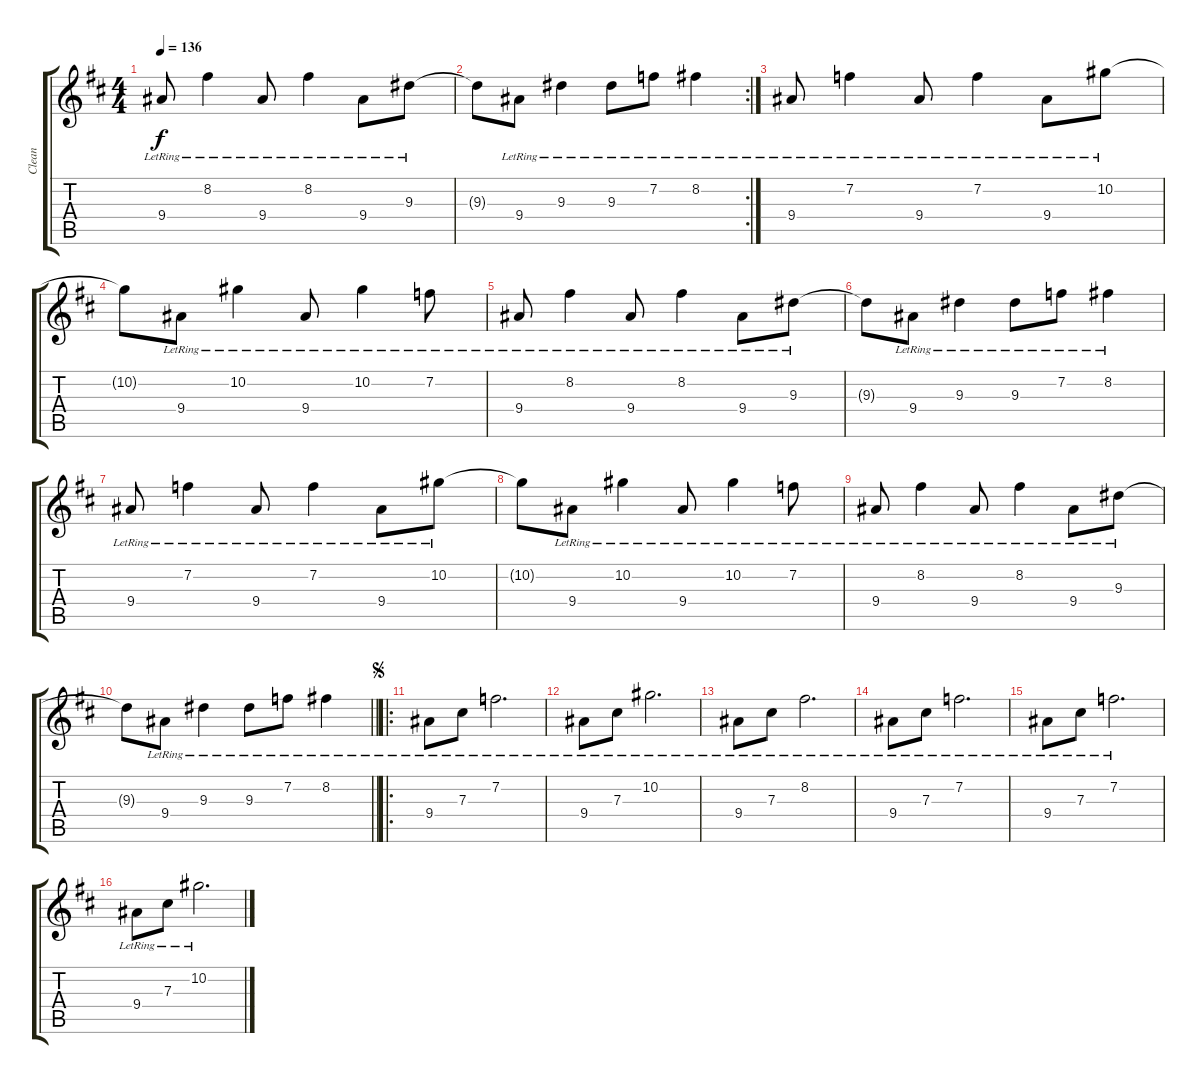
\track ("Clean" "Clean") {instrument acousticguitarsteel}
\staff {score tabs}
\tuning (Eb4 Bb3 Gb3 Db3 Ab2 Db2) {hide}
\ts (4 4)
\tempo 136
\clef g2
\ks d
9.4{lr}.8{dy f} 8.2{lr}.4 9.4{lr}.8 8.2{lr}.4 9.4{lr}.8 9.3{lr}.8 |
\rc 2
9.3{t}.8 9.4{lr}.8 9.3{lr}.4 9.3{lr}.8 7.2{lr}.8 8.2{lr}.4 |
9.4{lr}.8 7.2{lr}.4 9.4{lr}.8 7.2{lr}.4 9.4{lr}.8 10.2{lr}.8 |
10.2{t}.8 9.4{lr}.8 10.2{lr}.4 9.4{lr}.8 10.2{lr}.4 7.2{lr}.8 |
9.4{lr}.8 8.2{lr}.4 9.4{lr}.8 8.2{lr}.4 9.4{lr}.8 9.3{lr}.8 |
9.3{t}.8 9.4{lr}.8 9.3{lr}.4 9.3{lr}.8 7.2{lr}.8 8.2{lr}.4 |
9.4{lr}.8 7.2{lr}.4 9.4{lr}.8 7.2{lr}.4 9.4{lr}.8 10.2{lr}.8 |
10.2{t}.8 9.4{lr}.8 10.2{lr}.4 9.4{lr}.8 10.2{lr}.4 7.2{lr}.8 |
9.4{lr}.8 8.2{lr}.4 9.4{lr}.8 8.2{lr}.4 9.4{lr}.8 9.3{lr}.8 |
\barLineRight lightlight
9.3{t}.8 9.4{lr}.8 9.3{lr}.4 9.3{lr}.8 7.2{lr}.8 8.2{lr}.4 |
\ro
\jump segno
9.4{lr}.8 7.3{lr}.8 7.2{lr}.2{d} |
9.4{lr}.8 7.3{lr}.8 10.2{lr}.2{d} |
9.4{lr}.8 7.3{lr}.8 8.2{lr}.2{d} |
9.4{lr}.8 7.3{lr}.8 7.2{lr}.2{d} |
9.4{lr}.8 7.3{lr}.8 7.2{lr}.2{d} |
9.4{lr}.8 7.3{lr}.8 10.2{lr}.2{d}
